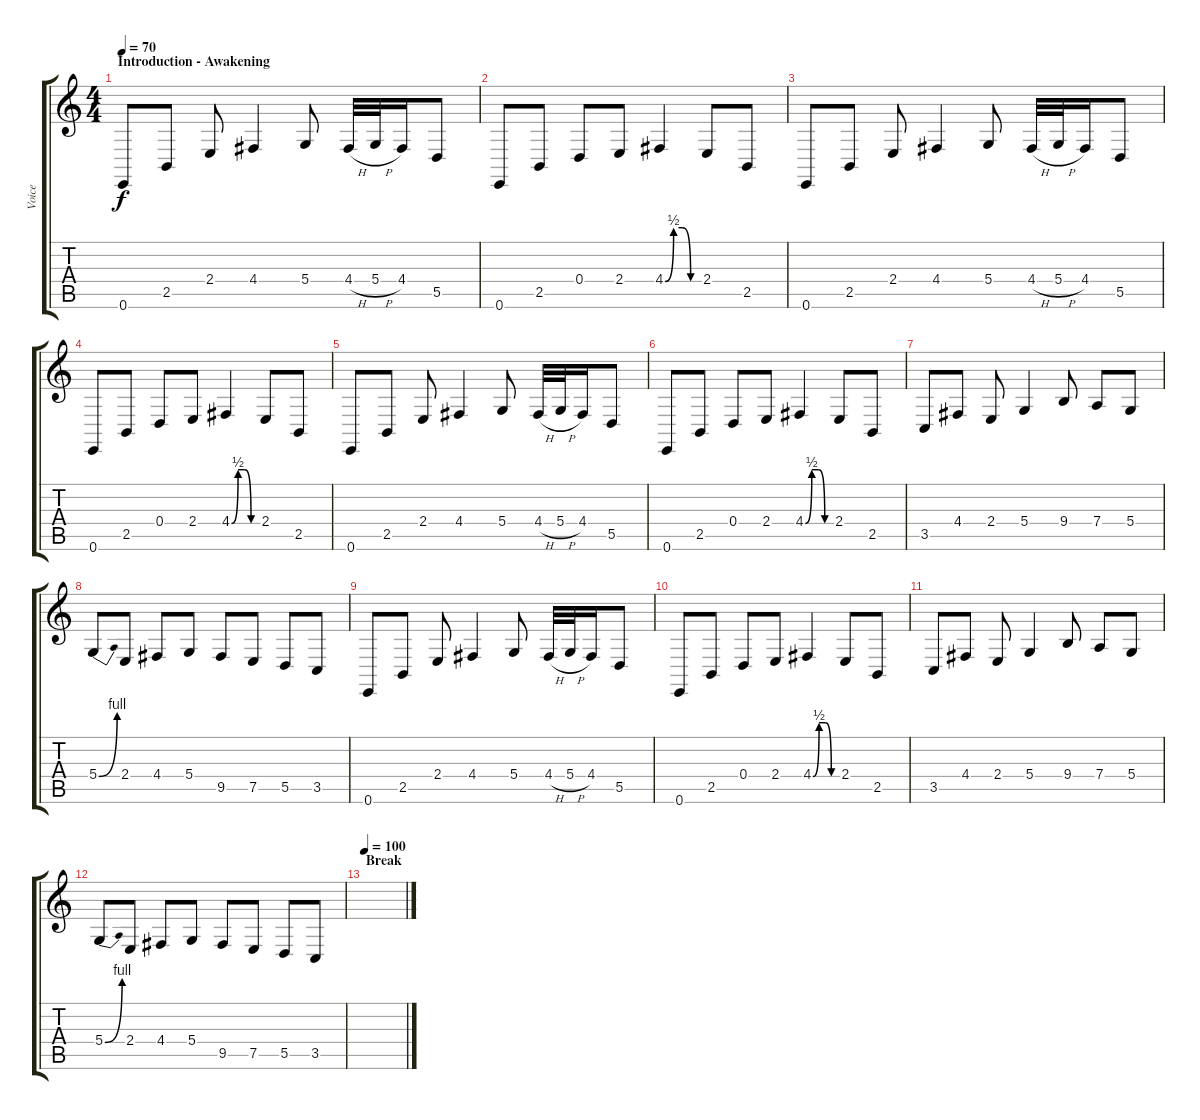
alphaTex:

\track ("Voice" "Voice") {instrument koto}
\staff {score tabs}
\tuning (E4 B3 G3 D3 A2 E2) {hide}
\ts (4 4)
\section ("" "Introduction - Awakening")
\tempo 70
\clef g2
\ks c
0.6.8{dy f instrument koto} 2.5.8 2.4.8 4.4.4 5.4.8 4.4{h}.32 5.4{h}.32 4.4.16 5.5.8 |
0.6.8 2.5.8 0.4.8 2.4.8 4.4{be (custom 0 0 15 2 30 2 45 0 60 0)}.4 2.4.8 2.5.8 |
0.6.8 2.5.8 2.4.8 4.4.4 5.4.8 4.4{h}.32 5.4{h}.32 4.4.16 5.5.8 |
0.6.8 2.5.8 0.4.8 2.4.8 4.4{be (custom 0 0 15 2 30 2 45 0 60 0)}.4 2.4.8 2.5.8 |
0.6.8 2.5.8 2.4.8 4.4.4 5.4.8 4.4{h}.32 5.4{h}.32 4.4.16 5.5.8 |
0.6.8 2.5.8 0.4.8 2.4.8 4.4{be (custom 0 0 15 2 30 2 45 0 60 0)}.4 2.4.8 2.5.8 |
3.5.8 4.4.8 2.4.8 5.4.4 9.4.8 7.4.8 5.4.8 |
5.4{be (bend 0 0 60 4)}.8 2.4.8 4.4.8 5.4.8 9.5.8 7.5.8 5.5.8 3.5.8 |
0.6.8 2.5.8 2.4.8 4.4.4 5.4.8 4.4{h}.32 5.4{h}.32 4.4.16 5.5.8 |
0.6.8 2.5.8 0.4.8 2.4.8 4.4{be (custom 0 0 15 2 30 2 45 0 60 0)}.4 2.4.8 2.5.8 |
3.5.8 4.4.8 2.4.8 5.4.4 9.4.8 7.4.8 5.4.8 |
5.4{be (bend 0 0 60 4)}.8 2.4.8 4.4.8 5.4.8 9.5.8 7.5.8 5.5.8 3.5.8 |
\section ("" "Break")
\tempo 100
